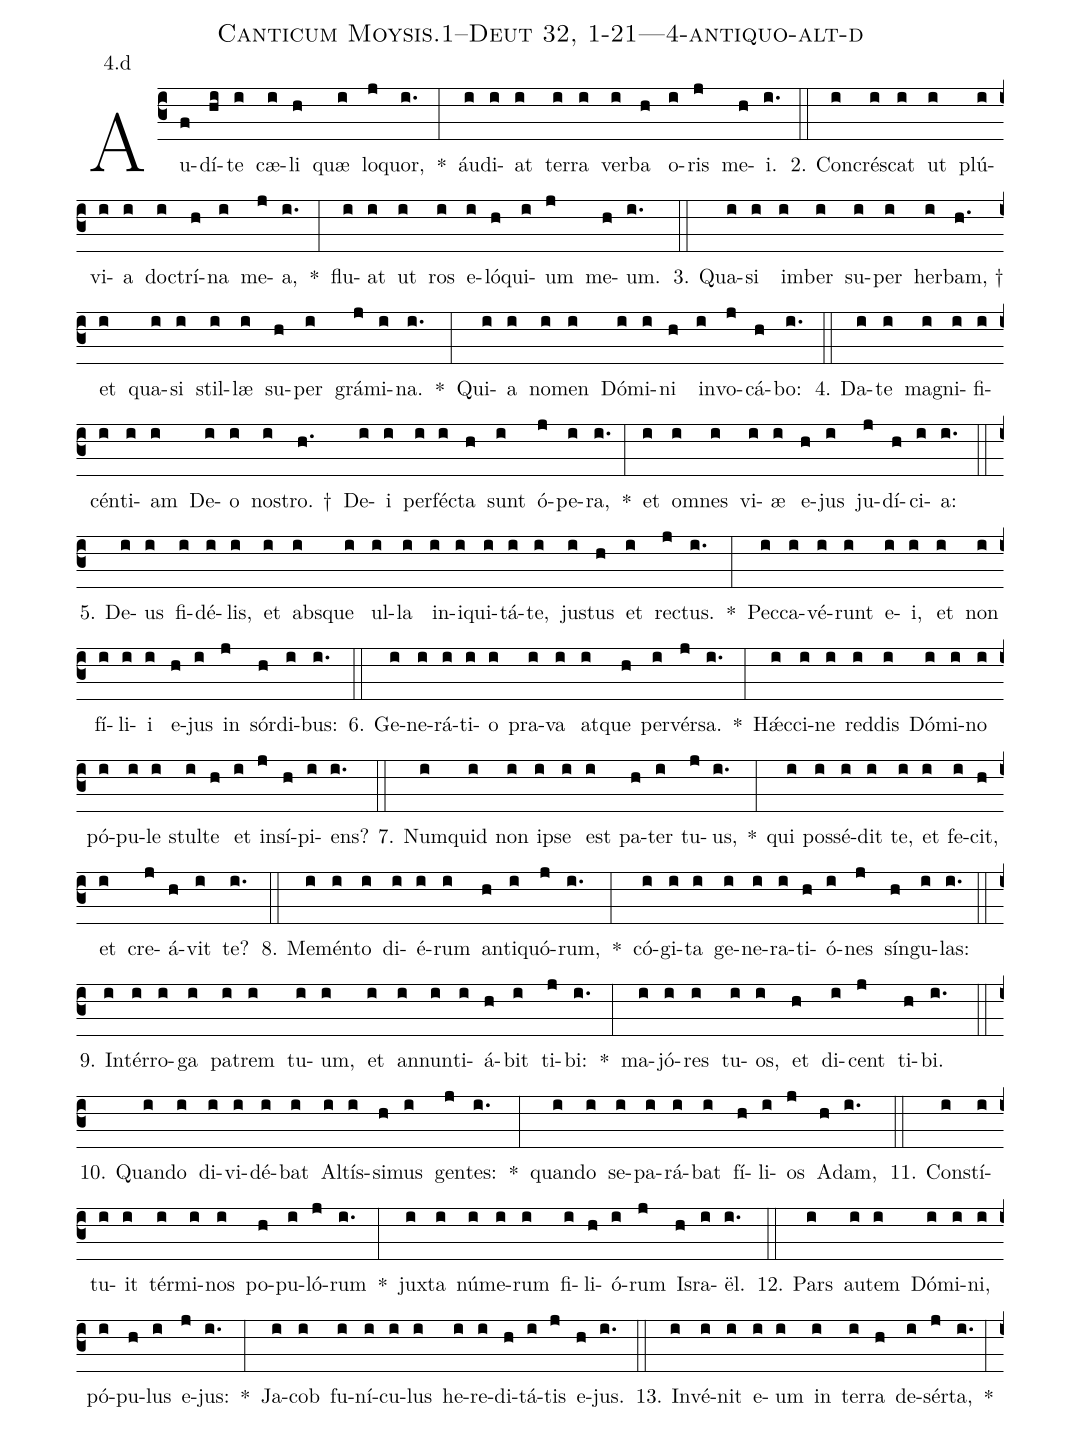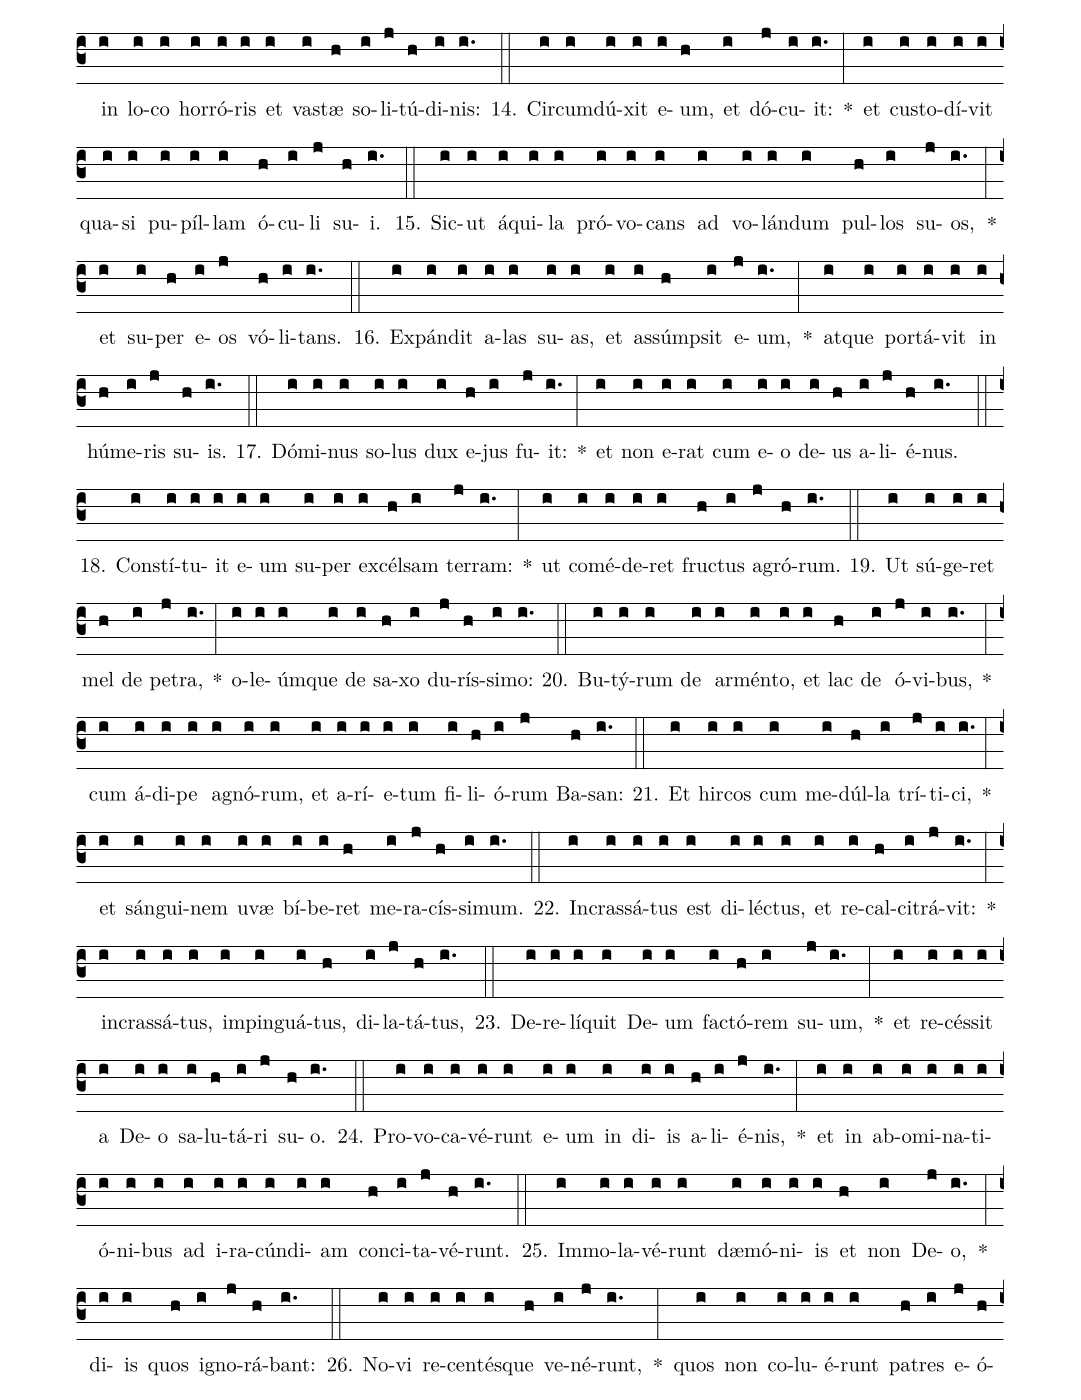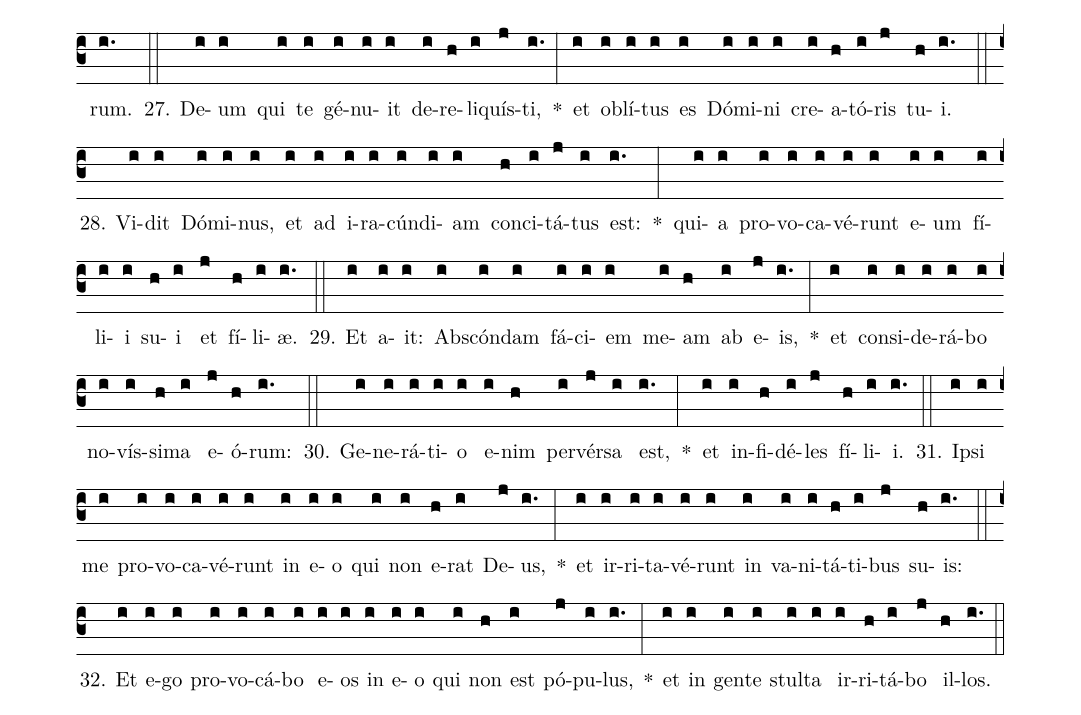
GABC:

name: Canticum Moysis.1--Deut 32, 1-21---4-antiquo-alt-d;
annotation: 4.d;
%%
(c3)Au(f)dí(hi)te(i) cæ(i)li(h) quæ(i) lo(j)quor,(i.) *(:) áu(i)di(i)at(i) ter(i)ra(i) ver(i)ba(h) o(i)ris(j) me(h)i.(i.) (::)
2. Con(i)crés(i)cat(i) ut(i) plú(i)vi(i)a(i) doc(i)trí(h)na(i) me(j)a,(i.) *(:) flu(i)at(i) ut(i) ros(i) e(i)ló(h)qui(i)um(j) me(h)um.(i.) (::)
3. Qua(i)si(i) im(i)ber(i) su(i)per(i) her(i)bam, †(h.) et(i) qua(i)si(i) stil(i)læ(i) su(h)per(i) grá(j)mi(i)na.(i.) *(:) Qui(i)a(i) no(i)men(i) Dó(i)mi(i)ni(h) in(i)vo(j)cá(h)bo:(i.) (::)
4. Da(i)te(i) ma(i)gni(i)fi(i)cén(i)ti(i)am(i) De(i)o(i) nos(i)tro. †(h.) De(i)i(i) per(i)féc(i)ta(h) sunt(i) ó(j)pe(i)ra,(i.) *(:) et(i) om(i)nes(i) vi(i)æ(i) e(h)jus(i) ju(j)dí(h)ci(i)a:(i.) (::)
5. De(i)us(i) fi(i)dé(i)lis,(i) et(i) abs(i)que(i) ul(i)la(i) in(i)i(i)qui(i)tá(i)te,(i) jus(i)tus(h) et(i) rec(j)tus.(i.) *(:) Pec(i)ca(i)vé(i)runt(i) e(i)i,(i) et(i) non(i) fí(i)li(i)i(i) e(h)jus(i) in(j) sór(h)di(i)bus:(i.) (::)
6. Ge(i)ne(i)rá(i)ti(i)o(i) pra(i)va(i) at(i)que(h) per(i)vér(j)sa.(i.) *(:) Hǽc(i)ci(i)ne(i) red(i)dis(i) Dó(i)mi(i)no(i) pó(i)pu(i)le(i) stul(i)te(h) et(i) in(j)sí(h)pi(i)ens?(i.) (::)
7. Num(i)quid(i) non(i) ip(i)se(i) est(i) pa(h)ter(i) tu(j)us,(i.) *(:) qui(i) pos(i)sé(i)dit(i) te,(i) et(i) fe(i)cit,(h) et(i) cre(j)á(h)vit(i) te?(i.) (::)
8. Me(i)mén(i)to(i) di(i)é(i)rum(i) an(h)ti(i)quó(j)rum,(i.) *(:) có(i)gi(i)ta(i) ge(i)ne(i)ra(i)ti(h)ó(i)nes(j) sín(h)gu(i)las:(i.) (::)
9. In(i)tér(i)ro(i)ga(i) pa(i)trem(i) tu(i)um,(i) et(i) an(i)nun(i)ti(i)á(h)bit(i) ti(j)bi:(i.) *(:) ma(i)jó(i)res(i) tu(i)os,(i) et(h) di(i)cent(j) ti(h)bi.(i.) (::)
10. Quan(i)do(i) di(i)vi(i)dé(i)bat(i) Al(i)tís(i)si(h)mus(i) gen(j)tes:(i.) *(:) quan(i)do(i) se(i)pa(i)rá(i)bat(i) fí(h)li(i)os(j) A(h)dam,(i.) (::)
11. Con(i)stí(i)tu(i)it(i) tér(i)mi(i)nos(i) po(h)pu(i)ló(j)rum(i.) *(:) jux(i)ta(i) nú(i)me(i)rum(i) fi(i)li(h)ó(i)rum(j) Is(h)ra(i)ël.(i.) (::)
12. Pars(i) au(i)tem(i) Dó(i)mi(i)ni,(i) pó(i)pu(h)lus(i) e(j)jus:(i.) *(:) Ja(i)cob(i) fu(i)ní(i)cu(i)lus(i) he(i)re(i)di(h)tá(i)tis(j) e(h)jus.(i.) (::)
13. In(i)vé(i)nit(i) e(i)um(i) in(i) ter(i)ra(h) de(i)sér(j)ta,(i.) *(:) in(i) lo(i)co(i) hor(i)ró(i)ris(i) et(i) vas(i)tæ(h) so(i)li(j)tú(h)di(i)nis:(i.) (::)
14. Cir(i)cum(i)dú(i)xit(i) e(i)um,(h) et(i) dó(j)cu(i)it:(i.) *(:) et(i) cus(i)to(i)dí(i)vit(i) qua(i)si(i) pu(i)píl(i)lam(i) ó(h)cu(i)li(j) su(h)i.(i.) (::)
15. Sic(i)ut(i) á(i)qui(i)la(i) pró(i)vo(i)cans(i) ad(i) vo(i)lán(i)dum(i) pul(h)los(i) su(j)os,(i.) *(:) et(i) su(i)per(h) e(i)os(j) vó(h)li(i)tans.(i.) (::)
16. Ex(i)pán(i)dit(i) a(i)las(i) su(i)as,(i) et(i) as(i)súmp(h)sit(i) e(j)um,(i.) *(:) at(i)que(i) por(i)tá(i)vit(i) in(i) hú(h)me(i)ris(j) su(h)is.(i.) (::)
17. Dó(i)mi(i)nus(i) so(i)lus(i) dux(i) e(h)jus(i) fu(j)it:(i.) *(:) et(i) non(i) e(i)rat(i) cum(i) e(i)o(i) de(i)us(h) a(i)li(j)é(h)nus.(i.) (::)
18. Con(i)stí(i)tu(i)it(i) e(i)um(i) su(i)per(i) ex(i)cél(h)sam(i) ter(j)ram:(i.) *(:) ut(i) com(i)é(i)de(i)ret(i) fruc(h)tus(i) a(j)gró(h)rum.(i.) (::)
19. Ut(i) sú(i)ge(i)ret(i) mel(h) de(i) pe(j)tra,(i.) *(:) o(i)le(i)úm(i)que(i) de(i) sa(h)xo(i) du(j)rís(h)si(i)mo:(i.) (::)
20. Bu(i)tý(i)rum(i) de(i) ar(i)mén(i)to,(i) et(i) lac(h) de(i) ó(j)vi(i)bus,(i.) *(:) cum(i) á(i)di(i)pe(i) a(i)gnó(i)rum,(i) et(i) a(i)rí(i)e(i)tum(i) fi(i)li(h)ó(i)rum(j) Ba(h)san:(i.) (::)
21. Et(i) hir(i)cos(i) cum(i) me(i)dúl(h)la(i) trí(j)ti(i)ci,(i.) *(:) et(i) sán(i)gui(i)nem(i) u(i)væ(i) bí(i)be(i)ret(h) me(i)ra(j)cís(h)si(i)mum.(i.) (::)
22. In(i)cras(i)sá(i)tus(i) est(i) di(i)léc(i)tus,(i) et(i) re(i)cal(h)ci(i)trá(j)vit:(i.) *(:) in(i)cras(i)sá(i)tus,(i) im(i)pin(i)guá(i)tus,(h) di(i)la(j)tá(h)tus,(i.) (::)
23. De(i)re(i)lí(i)quit(i) De(i)um(i) fac(i)tó(h)rem(i) su(j)um,(i.) *(:) et(i) re(i)cés(i)sit(i) a(i) De(i)o(i) sa(i)lu(h)tá(i)ri(j) su(h)o.(i.) (::)
24. Pro(i)vo(i)ca(i)vé(i)runt(i) e(i)um(i) in(i) di(i)is(i) a(h)li(i)é(j)nis,(i.) *(:) et(i) in(i) ab(i)o(i)mi(i)na(i)ti(i)ó(i)ni(i)bus(i) ad(i) i(i)ra(i)cún(i)di(i)am(i) con(h)ci(i)ta(j)vé(h)runt.(i.) (::)
25. Im(i)mo(i)la(i)vé(i)runt(i) dæ(i)mó(i)ni(i)is(i) et(h) non(i) De(j)o,(i.) *(:) di(i)is(i) quos(h) i(i)gno(j)rá(h)bant:(i.) (::)
26. No(i)vi(i) re(i)cen(i)tés(i)que(h) ve(i)né(j)runt,(i.) *(:) quos(i) non(i) co(i)lu(i)é(i)runt(i) pa(h)tres(i) e(j)ó(h)rum.(i.) (::)
27. De(i)um(i) qui(i) te(i) gé(i)nu(i)it(i) de(i)re(h)li(i)quís(j)ti,(i.) *(:) et(i) ob(i)lí(i)tus(i) es(i) Dó(i)mi(i)ni(i) cre(i)a(h)tó(i)ris(j) tu(h)i.(i.) (::)
28. Vi(i)dit(i) Dó(i)mi(i)nus,(i) et(i) ad(i) i(i)ra(i)cún(i)di(i)am(i) con(h)ci(i)tá(j)tus(i) est:(i.) *(:) qui(i)a(i) pro(i)vo(i)ca(i)vé(i)runt(i) e(i)um(i) fí(i)li(i)i(i) su(h)i(i) et(j) fí(h)li(i)æ.(i.) (::)
29. Et(i) a(i)it:(i) Abs(i)cón(i)dam(i) fá(i)ci(i)em(i) me(i)am(h) ab(i) e(j)is,(i.) *(:) et(i) con(i)si(i)de(i)rá(i)bo(i) no(i)vís(i)si(h)ma(i) e(j)ó(h)rum:(i.) (::)
30. Ge(i)ne(i)rá(i)ti(i)o(i) e(i)nim(h) per(i)vér(j)sa(i) est,(i.) *(:) et(i) in(i)fi(h)dé(i)les(j) fí(h)li(i)i.(i.) (::)
31. Ip(i)si(i) me(i) pro(i)vo(i)ca(i)vé(i)runt(i) in(i) e(i)o(i) qui(i) non(i) e(h)rat(i) De(j)us,(i.) *(:) et(i) ir(i)ri(i)ta(i)vé(i)runt(i) in(i) va(i)ni(i)tá(h)ti(i)bus(j) su(h)is:(i.) (::)
32. Et(i) e(i)go(i) pro(i)vo(i)cá(i)bo(i) e(i)os(i) in(i) e(i)o(i) qui(i) non(h) est(i) pó(j)pu(i)lus,(i.) *(:) et(i) in(i) gen(i)te(i) stul(i)ta(i) ir(i)ri(h)tá(i)bo(j) il(h)los.(i.) (::)
